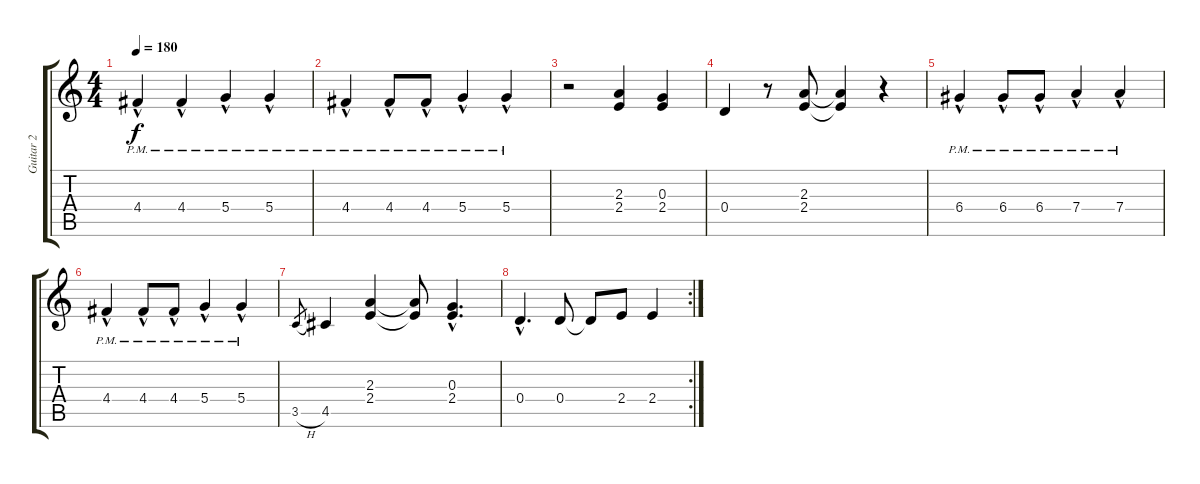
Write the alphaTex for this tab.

\track ("Guitar 2" "Guitar 2") {instrument acousticguitarnylon}
\staff {score tabs}
\tuning (E4 B3 G3 D3 A2 E2) {hide}
\ts (4 4)
\tempo 180
\clef g2
\ks c
4.4{hac pm}.4{dy f} 4.4{hac pm}.4 5.4{hac pm}.4 5.4{hac pm}.4 |
4.4{hac pm}.4 4.4{hac pm}.8 4.4{hac pm}.8 5.4{hac pm}.4 5.4{hac pm}.4 |
r.2 (2.3 2.4).4 (0.3 2.4).4 |
0.4.4 r.8 (2.3 2.4).8 (2.3{t} 2.4{t}).4 r.4 |
6.4{hac pm}.4 6.4{hac pm}.8 6.4{hac pm}.8 7.4{hac pm}.4 7.4{hac pm}.4 |
4.4{hac pm}.4 4.4{hac pm}.8 4.4{hac pm}.8 5.4{hac pm}.4 5.4{hac pm}.4 |
3.5{h}.8{gr} 4.5.4 (2.3 2.4).4 (2.3{t} 2.4{t}).8 (0.3{hac} 2.4{hac}).4{d} |
\rc 2
0.4{hac}.4{d} 0.4.8 0.4{t}.8 2.4.8 2.4.4
